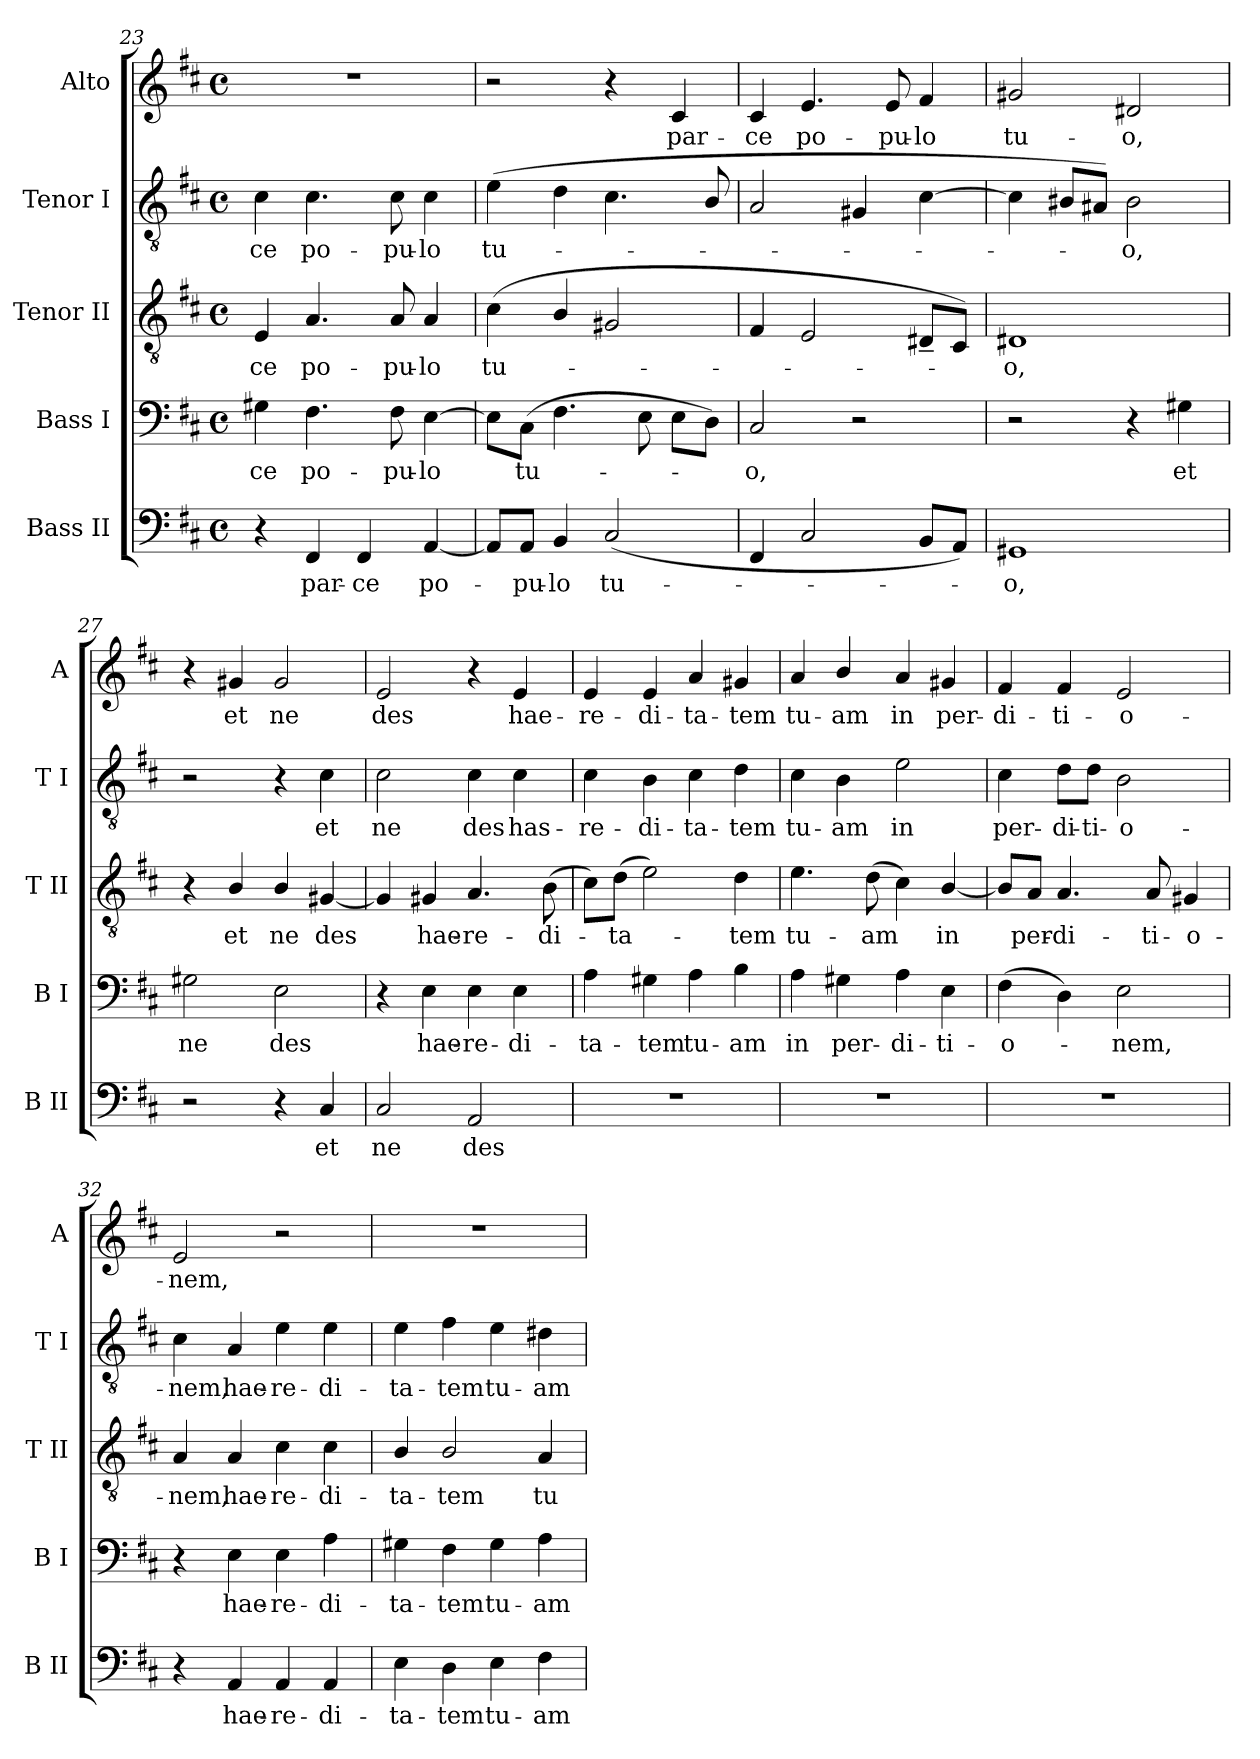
**kern	**text	**kern	**text	**kern	**text	**kern	**text	**kern	**text
*part5	*part5	*part4	*part4	*part3	*part3	*part2	*part2	*part1	*part1
*staff5	*staff5	*staff4	*staff4	*staff3	*staff3	*staff2	*staff2	*staff1	*staff1
*I"Bass II	*	*I"Bass I	*	*I"Tenor II	*	*I"Tenor I	*	*I"Alto	*
*I'B II	*	*I'B I	*	*I'T II	*	*I'T I	*	*I'A	*
*clefF4	*	*clefF4	*	*clefGv2	*	*clefGv2	*	*clefG2	*
*k[f#c#]	*	*k[f#c#]	*	*k[f#c#]	*	*k[f#c#]	*	*k[f#c#]	*
*D:	*	*D:	*	*D:	*	*D:	*	*D:	*
*M4/4	*	*M4/4	*	*M4/4	*	*M4/4	*	*M4/4	*
*met(c)	*	*met(c)	*	*met(c)	*	*met(c)	*	*met(c)	*
=23	=23	=23	=23	=23	=23	=23	=23	=23	=23
!	!	!	!LO:LY:b	!	!LO:LY:b	!	!LO:LY:b	!	!
4r	.	4G#X\	-ce	4E/	-ce	4c#\	-ce	1r	.
!	!LO:LY:b	!	!LO:LY:b	!	!LO:LY:b	!	!LO:LY:b	!	!
4FF#/	par-	4.F#\	po-	4.A/	po-	4.c#\	po-	.	.
!	!LO:LY:b	!	!	!	!	!	!	!	!
4FF#/	-ce	.	.	.	.	.	.	.	.
!	!	!	!LO:LY:b	!	!LO:LY:b	!	!LO:LY:b	!	!
.	.	8F#\	-pu-	8A/	-pu-	8c#\	-pu-	.	.
!	!LO:LY:b	!	!LO:LY:b	!	!LO:LY:b	!	!LO:LY:b	!	!
[4AA/	po-	[4E\	-lo	4A/	-lo	4c#\	-lo	.	.
=24	=24	=24	=24	=24	=24	=24	=24	=24	=24
!	!	!	!	!	!LO:LY:b	!	!LO:LY:b	!	!
8AA/L]	.	8E\L]	.	(<4c#\	tu-	(<4e\	tu-	2r	.
!	!LO:LY:b	!	!LO:LY:b	!	!	!	!	!	!
8AA/J	pu-	(>8C#\J	tu-	.	.	.	.	.	.
!	!LO:LY:b	!	!	!	!	!	!	!	!
4BB/	-lo	4.F#\	.	4B/	.	4d\	.	.	.
!	!LO:LY:b	!	!	!	!	!	!	!	!
(<2C#/	tu-	.	.	2G#X/	.	4.c#\	.	4r	.
.	.	8E\	.	.	.	.	.	.	.
!	!	!	!	!	!	!	!	!	!LO:LY:b
.	.	8E\L	.	.	.	.	.	4c#/	par-
.	.	8D\J)	.	.	.	8B/	.	.	.
=25	=25	=25	=25	=25	=25	=25	=25	=25	=25
!	!	!	!LO:LY:b	!	!	!	!	!	!LO:LY:b
4FF#/	.	2C#/	o,	4F#/	.	2A/	.	4c#/	-ce
!	!	!	!	!	!	!	!	!	!LO:LY:b
2C#/	.	.	.	2E/	.	.	.	4.e/	po-
.	.	2r	.	.	.	4G#X/	.	.	.
!	!	!	!	!	!	!	!	!	!LO:LY:b
.	.	.	.	.	.	.	.	8e/	-pu-
!	!	!	!	!	!	!	!	!	!LO:LY:b
8BB/L	.	.	.	8D#X~/L	.	[4c#\	.	4f#/	-lo
8AA/J)	.	.	.	8C#/J)	.	.	.	.	.
=26	=26	=26	=26	=26	=26	=26	=26	=26	=26
!	!LO:LY:b	!	!	!	!LO:LY:b	!	!	!	!LO:LY:b
1GG#X	o,	2r	.	1D#X	o,	4c#\]	.	2g#X/	tu-
.	.	.	.	.	.	8B#X/L	.	.	.
.	.	.	.	.	.	8A#X/J)	.	.	.
!	!	!	!	!	!	!	!LO:LY:b	!	!LO:LY:b
.	.	4r	.	.	.	2B#\	o,	2d#X/	-o,
!	!	!	!LO:LY:b	!	!	!	!	!	!
.	.	4G#X\	et	.	.	.	.	.	.
=27	=27	=27	=27	=27	=27	=27	=27	=27	=27
!	!	!	!LO:LY:b	!	!	!	!	!	!
2r	.	2G#X\	ne	4r	.	2r	.	4r	.
!	!	!	!	!	!LO:LY:b	!	!	!	!LO:LY:b
.	.	.	.	4B/	et	.	.	4g#X/	et
!	!	!	!LO:LY:b	!	!LO:LY:b	!	!	!	!LO:LY:b
4r	.	2E\	des	4B/	ne	4r	.	2g#/	ne
!	!LO:LY:b	!	!	!	!LO:LY:b	!	!LO:LY:b	!	!
4C#/	et	.	.	[4G#X/	des	4c#\	et	.	.
!!LO:LB:g=z
=28	=28	=28	=28	=28	=28	=28	=28	=28	=28
!	!LO:LY:b	!	!	!	!	!	!LO:LY:b	!	!LO:LY:b
2C#/	ne	4r	.	4G#/]	.	2c#\	ne	2e/	des
!	!	!	!LO:LY:b	!	!LO:LY:b	!	!	!	!
.	.	4E\	hae-	4G#X/	hae-	.	.	.	.
!	!LO:LY:b	!	!LO:LY:b	!	!LO:LY:b	!	!LO:LY:b	!	!
2AA/	des	4E\	-re-	4.A/	-re-	4c#\	des	4r	.
!	!	!	!LO:LY:b	!	!	!	!LO:LY:b	!	!LO:LY:b
.	.	4E\	-di-	.	.	4c#\	has-	4e/	hae-
!	!	!	!	!	!LO:LY:b	!	!	!	!
.	.	.	.	(>8B\	-di-	.	.	.	.
=29	=29	=29	=29	=29	=29	=29	=29	=29	=29
!	!	!	!LO:LY:b	!	!	!	!LO:LY:b	!	!LO:LY:b
1r	.	4A\	-ta-	8c#\L)	.	4c#\	-re-	4e/	-re-
!	!	!	!	!	!LO:LY:b	!	!	!	!
.	.	.	.	(>8d\J	ta-	.	.	.	.
!	!	!	!LO:LY:b	!	!	!	!LO:LY:b	!	!LO:LY:b
.	.	4G#X\	-tem	2e\)	.	4B\	-di-	4e/	-di-
!	!	!	!LO:LY:b	!	!	!	!LO:LY:b	!	!LO:LY:b
.	.	4A\	tu-	.	.	4c#\	-ta-	4a/	-ta-
!	!	!	!LO:LY:b	!	!LO:LY:b	!	!LO:LY:b	!	!LO:LY:b
.	.	4B\	-am	4d\	tem	4d\	-tem	4g#X/	-tem
=30	=30	=30	=30	=30	=30	=30	=30	=30	=30
!	!	!	!LO:LY:b	!	!LO:LY:b	!	!LO:LY:b	!	!LO:LY:b
1r	.	4A\	in	4.e\	tu-	4c#\	tu-	4a/	tu-
!	!	!	!LO:LY:b	!	!	!	!LO:LY:b	!	!LO:LY:b
.	.	4G#X\	per-	.	.	4B\	-am	4b/	-am
!	!	!	!	!	!LO:LY:b	!	!	!	!
.	.	.	.	(>8d\	-am	.	.	.	.
!	!	!	!LO:LY:b	!	!	!	!LO:LY:b	!	!LO:LY:b
.	.	4A\	-di-	4c#\)	.	2e\	in	4a/	in
!	!	!	!LO:LY:b	!	!LO:LY:b	!	!	!	!LO:LY:b
.	.	4E\	-ti-	[4B/	in	.	.	4g#X/	per-
=31	=31	=31	=31	=31	=31	=31	=31	=31	=31
!	!	!	!LO:LY:b	!	!	!	!LO:LY:b	!	!LO:LY:b
1r	.	(>4F#\	-o-	8B/L]	.	4c#\	per-	4f#/	-di-
!	!	!	!	!	!LO:LY:b	!	!	!	!
.	.	.	.	8A/J	per-	.	.	.	.
!	!	!	!	!	!LO:LY:b	!	!LO:LY:b	!	!LO:LY:b
.	.	4D\)	.	4.A/	-di-	8d\L	-di-	4f#/	-ti-
!	!	!	!	!	!	!	!LO:LY:b	!	!
.	.	.	.	.	.	8d\J	-ti-	.	.
!	!	!	!LO:LY:b	!	!	!	!LO:LY:b	!	!LO:LY:b
.	.	2E\	nem,	.	.	2B\	-o-	2e/	-o-
!	!	!	!	!	!LO:LY:b	!	!	!	!
.	.	.	.	8A/	-ti-	.	.	.	.
!	!	!	!	!	!LO:LY:b	!	!	!	!
.	.	.	.	4G#X/	-o-	.	.	.	.
=32	=32	=32	=32	=32	=32	=32	=32	=32	=32
!	!	!	!	!	!LO:LY:b	!	!LO:LY:b	!	!LO:LY:b
4r	.	4r	.	4A/	-nem,	4c#\	-nem,	2e/	-nem,
!	!LO:LY:b	!	!LO:LY:b	!	!LO:LY:b	!	!LO:LY:b	!	!
4AA/	hae-	4E\	hae-	4A/	hae-	4A/	hae-	.	.
!	!LO:LY:b	!	!LO:LY:b	!	!LO:LY:b	!	!LO:LY:b	!	!
4AA/	-re-	4E\	-re-	4c#\	-re-	4e\	-re-	2r	.
!	!LO:LY:b	!	!LO:LY:b	!	!LO:LY:b	!	!LO:LY:b	!	!
4AA/	-di-	4A\	-di-	4c#\	-di-	4e\	-di-	.	.
=33	=33	=33	=33	=33	=33	=33	=33	=33	=33
!	!LO:LY:b	!	!LO:LY:b	!	!LO:LY:b	!	!LO:LY:b	!	!
4E\	-ta-	4G#X\	-ta-	4B/	-ta-	4e\	-ta-	1r	.
!	!LO:LY:b	!	!LO:LY:b	!	!LO:LY:b	!	!LO:LY:b	!	!
4D\	-tem	4F#\	-tem	2B/	-tem	4f#\	-tem	.	.
!	!LO:LY:b	!	!LO:LY:b	!	!	!	!LO:LY:b	!	!
4E\	tu-	4G#\	tu-	.	.	4e\	tu-	.	.
!	!LO:LY:b	!	!LO:LY:b	!	!LO:LY:b	!	!LO:LY:b	!	!
4F#\	-am	4A\	-am	4A/	tu-	4d#X\	-am	.	.
=	=	=	=	=	=	=	=	=	=
*-	*-	*-	*-	*-	*-	*-	*-	*-	*-
